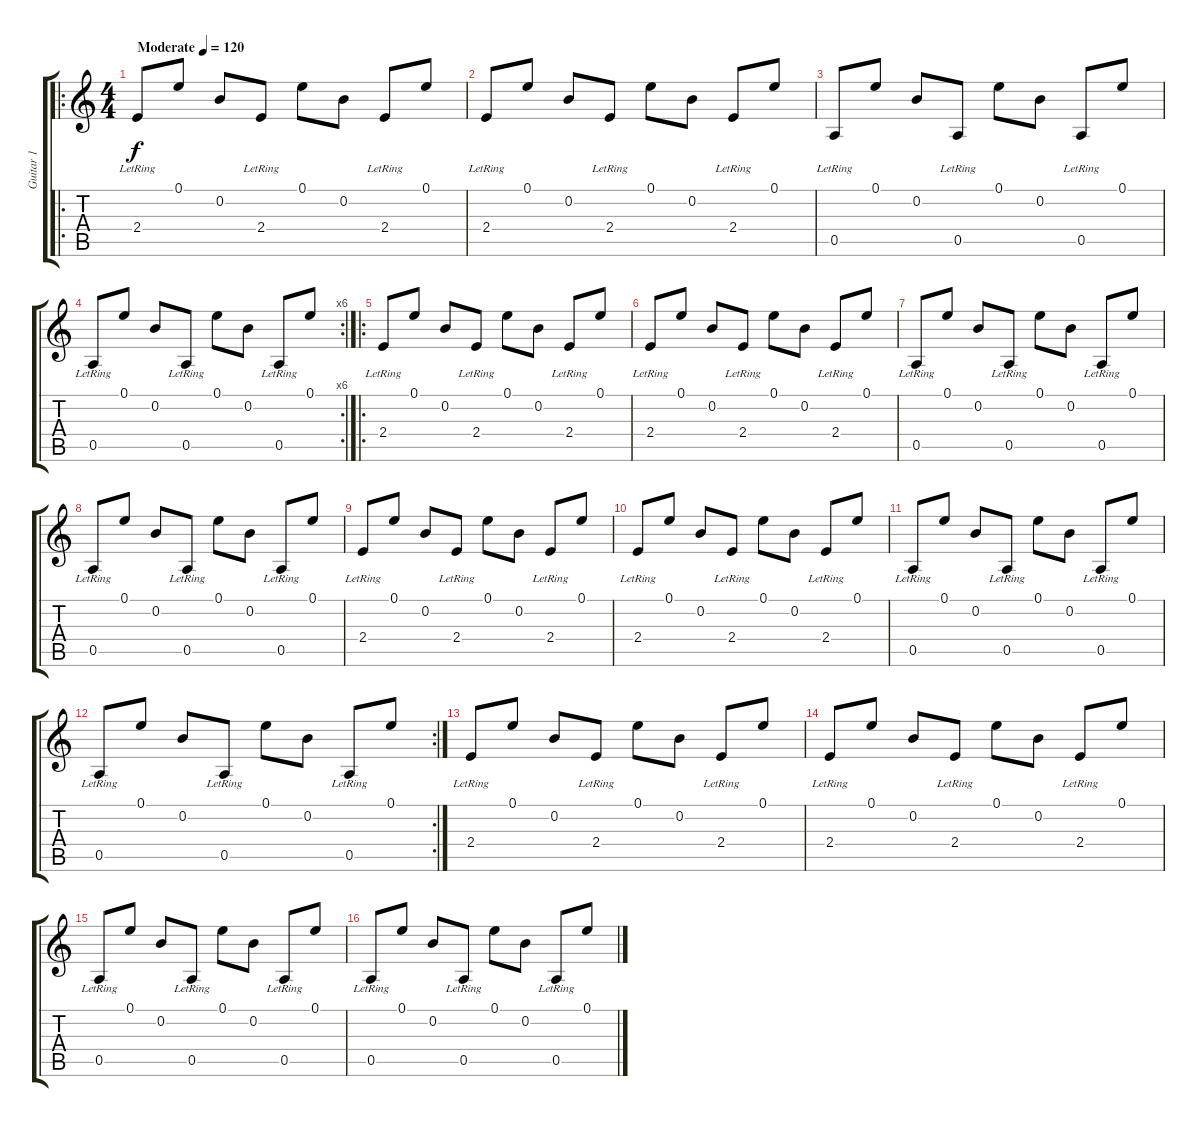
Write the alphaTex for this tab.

\track ("Guitar 1" "Guitar 1") {instrument acousticguitarsteel}
\staff {score tabs}
\tuning (E4 B3 G3 D3 A2 E2) {hide}
\ro
\ts (4 4)
\tempo (120 "Moderate")
\clef g2
\ks c
2.4{lr}.8{dy f instrument acousticguitarsteel} 0.1.8 0.2.8 2.4{lr}.8 0.1.8 0.2.8 2.4{lr}.8 0.1.8 |
2.4{lr}.8 0.1.8 0.2.8 2.4{lr}.8 0.1.8 0.2.8 2.4{lr}.8 0.1.8 |
0.5{lr}.8 0.1.8 0.2.8 0.5{lr}.8 0.1.8 0.2.8 0.5{lr}.8 0.1.8 |
\rc 6
0.5{lr}.8 0.1.8 0.2.8 0.5{lr}.8 0.1.8 0.2.8 0.5{lr}.8 0.1.8 |
\ro
2.4{lr}.8 0.1.8 0.2.8 2.4{lr}.8 0.1.8 0.2.8 2.4{lr}.8 0.1.8 |
2.4{lr}.8 0.1.8 0.2.8 2.4{lr}.8 0.1.8 0.2.8 2.4{lr}.8 0.1.8 |
0.5{lr}.8 0.1.8 0.2.8 0.5{lr}.8 0.1.8 0.2.8 0.5{lr}.8 0.1.8 |
0.5{lr}.8 0.1.8 0.2.8 0.5{lr}.8 0.1.8 0.2.8 0.5{lr}.8 0.1.8 |
2.4{lr}.8 0.1.8 0.2.8 2.4{lr}.8 0.1.8 0.2.8 2.4{lr}.8 0.1.8 |
2.4{lr}.8 0.1.8 0.2.8 2.4{lr}.8 0.1.8 0.2.8 2.4{lr}.8 0.1.8 |
0.5{lr}.8 0.1.8 0.2.8 0.5{lr}.8 0.1.8 0.2.8 0.5{lr}.8 0.1.8 |
\rc 2
0.5{lr}.8 0.1.8 0.2.8 0.5{lr}.8 0.1.8 0.2.8 0.5{lr}.8 0.1.8 |
2.4{lr}.8 0.1.8 0.2.8 2.4{lr}.8 0.1.8 0.2.8 2.4{lr}.8 0.1.8 |
2.4{lr}.8 0.1.8 0.2.8 2.4{lr}.8 0.1.8 0.2.8 2.4{lr}.8 0.1.8 |
0.5{lr}.8 0.1.8 0.2.8 0.5{lr}.8 0.1.8 0.2.8 0.5{lr}.8 0.1.8 |
0.5{lr}.8 0.1.8 0.2.8 0.5{lr}.8 0.1.8 0.2.8 0.5{lr}.8 0.1.8
